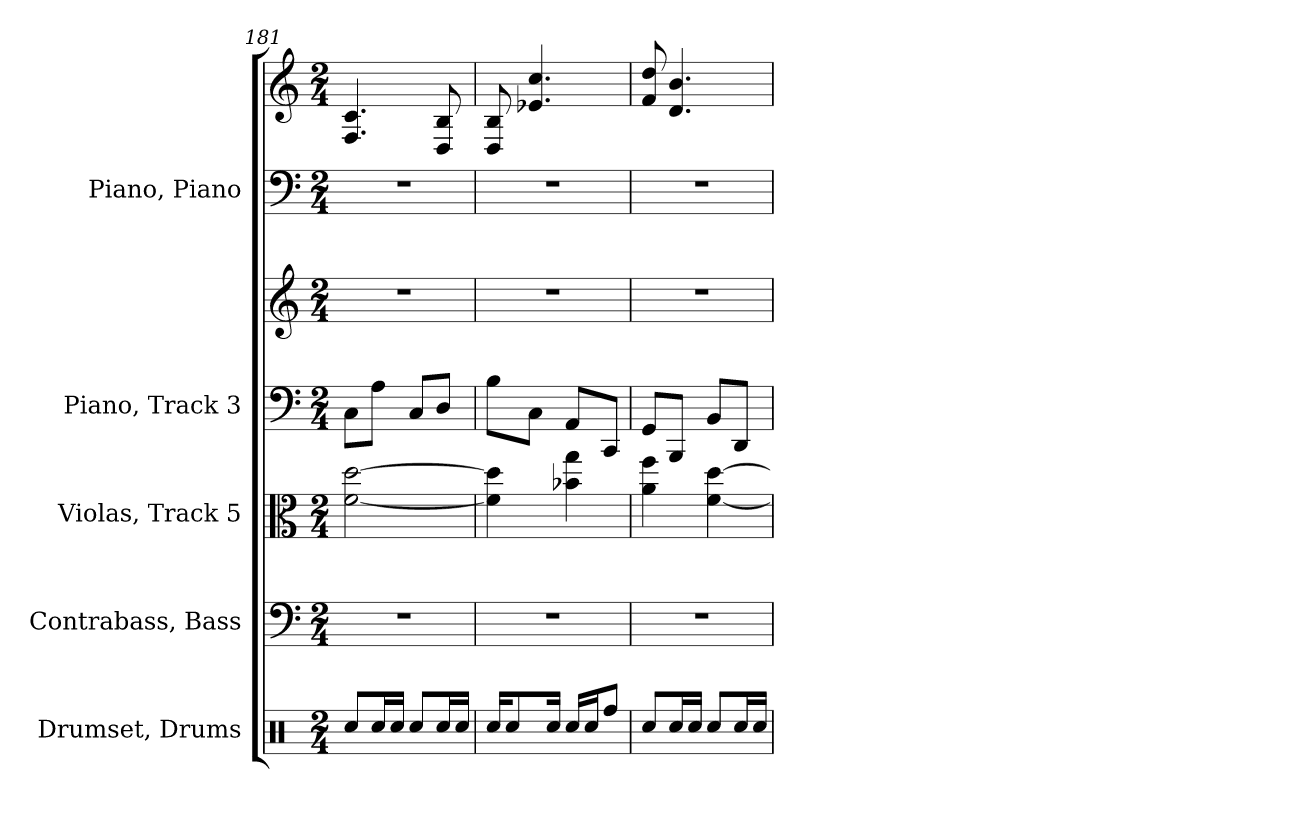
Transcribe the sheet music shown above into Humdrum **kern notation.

**kern	**kern	**kern	**kern	**kern	**kern	**kern
*part5	*part4	*part3	*part2	*part2	*part1	*part1
*staff7	*staff6	*staff5	*staff4	*staff3	*staff2	*staff1
*I"Drumset, Drums	*I"Contrabass, Bass	*I"Violas, Track  5	*I"Piano, Track  3	*	*I"Piano, Piano	*
*I'D. Set	*I'Cb.	*I'Vlas.	*I'Pno.	*	*I'Pno.	*
*clefX	*clefF4	*clefC3	*clefF4	*clefG2	*clefF4	*clefG2
*	*ITrd7c12	*	*	*	*	*
*k[]	*k[]	*k[]	*k[]	*k[]	*k[]	*k[]
*M2/4	*M2/4	*M2/4	*M2/4	*M2/4	*M2/4	*M2/4
=181	=181	=181	=181	=181	=181	=181
8Rcc/L	2r	[2f\ [2dd\	8C\L	2r	2r	4.F/ 4.c/
16Rcc/L	.	.	8A\J	.	.	.
16Rcc/JJ	.	.	.	.	.	.
8Rcc/L	.	.	8C/L	.	.	.
16Rcc/L	.	.	8D/J	.	.	8D/ 8B/
16Rcc/JJ	.	.	.	.	.	.
=182	=182	=182	=182	=182	=182	=182
16Rcc/KL	2r	4f\] 4dd\]	8B\L	2r	2r	8D/ 8B/
8Rcc/	.	.	.	.	.	.
.	.	.	8C\J	.	.	4.e-X/ 4.cc/
16Rcc/Jk	.	.	.	.	.	.
16Rcc/LL	.	4b-X\ 4gg\	8AA/L	.	.	.
16Rcc/J	.	.	.	.	.	.
8Rff/J	.	.	8CC/J	.	.	.
=183	=183	=183	=183	=183	=183	=183
8Rcc/L	2r	4a\ 4ff\	8GG/L	2r	2r	8f/ 8dd/
16Rcc/L	.	.	8BBB/J	.	.	4.d/ 4.b/
16Rcc/JJ	.	.	.	.	.	.
8Rcc/L	.	[4f\ [4dd\	8BB/L	.	.	.
16Rcc/L	.	.	8DD/J	.	.	.
16Rcc/JJ	.	.	.	.	.	.
=	=	=	=	=	=	=
*-	*-	*-	*-	*-	*-	*-
